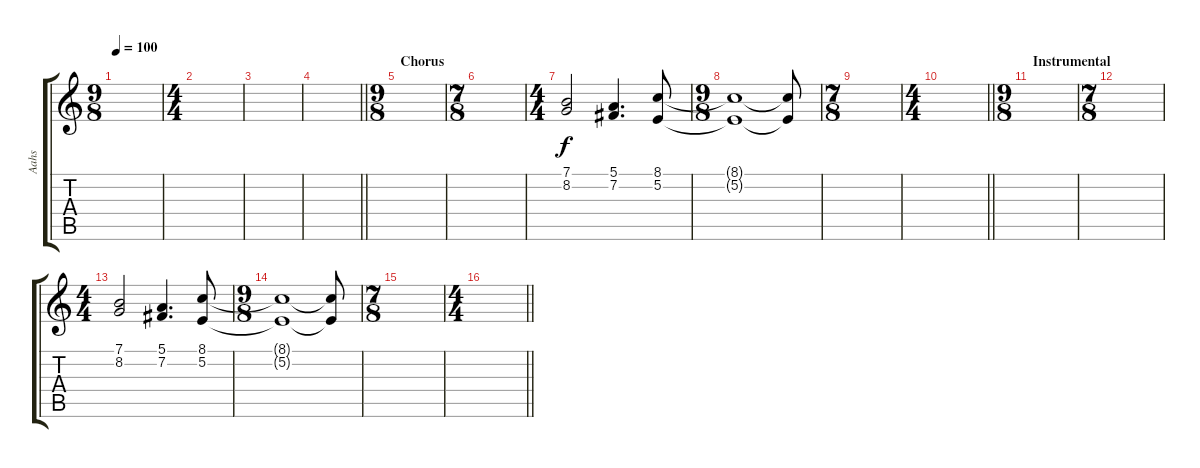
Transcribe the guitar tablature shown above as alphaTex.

\track ("Aahs" "Aahs") {instrument choiraahs}
\staff {score tabs}
\tuning (E4 B3 G3 D3 A2 E2) {hide}
\ts (9 8)
\tempo 100
\clef g2
\ks c
|
\ts (4 4)
|
|
\barLineRight lightlight
|
\ts (9 8)
\section ("" "Chorus")
|
\ts (7 8)
|
\ts (4 4)
(7.1 8.2).2 (5.1 7.2).4{d} (8.1 5.2).8 |
\ts (9 8)
(8.1{t} 5.2{t}).1 (8.1{t} 5.2{t}).8 |
\ts (7 8)
|
\ts (4 4)
\barLineRight lightlight
|
\ts (9 8)
\section ("" "Instrumental")
|
\ts (7 8)
|
\ts (4 4)
(7.1 8.2).2 (5.1 7.2).4{d} (8.1 5.2).8 |
\ts (9 8)
(8.1{t} 5.2{t}).1 (8.1{t} 5.2{t}).8 |
\ts (7 8)
|
\ts (4 4)
\barLineRight lightlight
